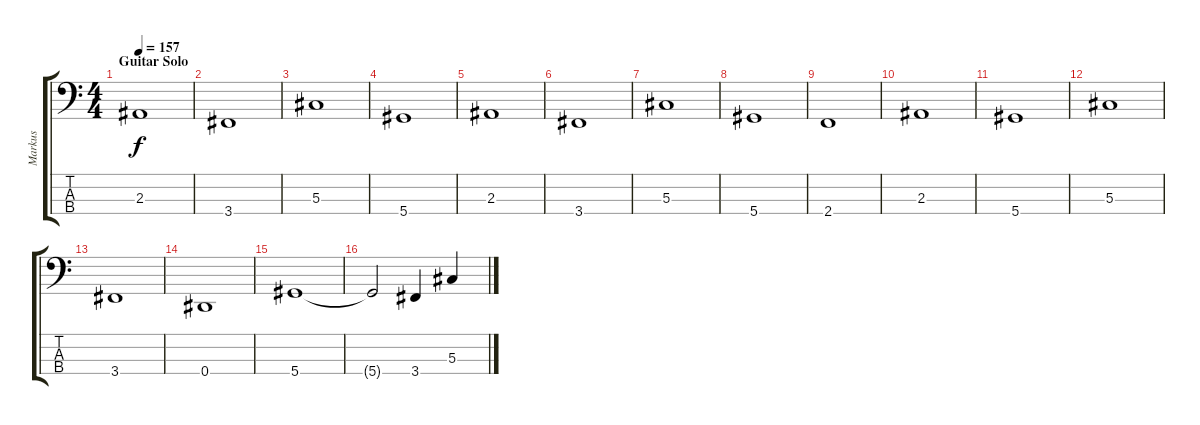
\track ("Markus" "Markus") {instrument electricbasspick}
\staff {score tabs}
\tuning (Gb2 Db2 Ab1 Eb1) {hide}
\ts (4 4)
\section ("" "Guitar Solo")
\tempo 157
\clef f4
\ks c
2.3.1{dy f} |
3.4.1 |
5.3.1 |
5.4.1 |
2.3.1 |
3.4.1 |
5.3.1 |
5.4.1 |
2.4.1 |
2.3.1 |
5.4.1 |
5.3.1 |
3.4.1 |
0.4.1 |
5.4.1 |
5.4{t}.2 3.4.4 5.3.4
